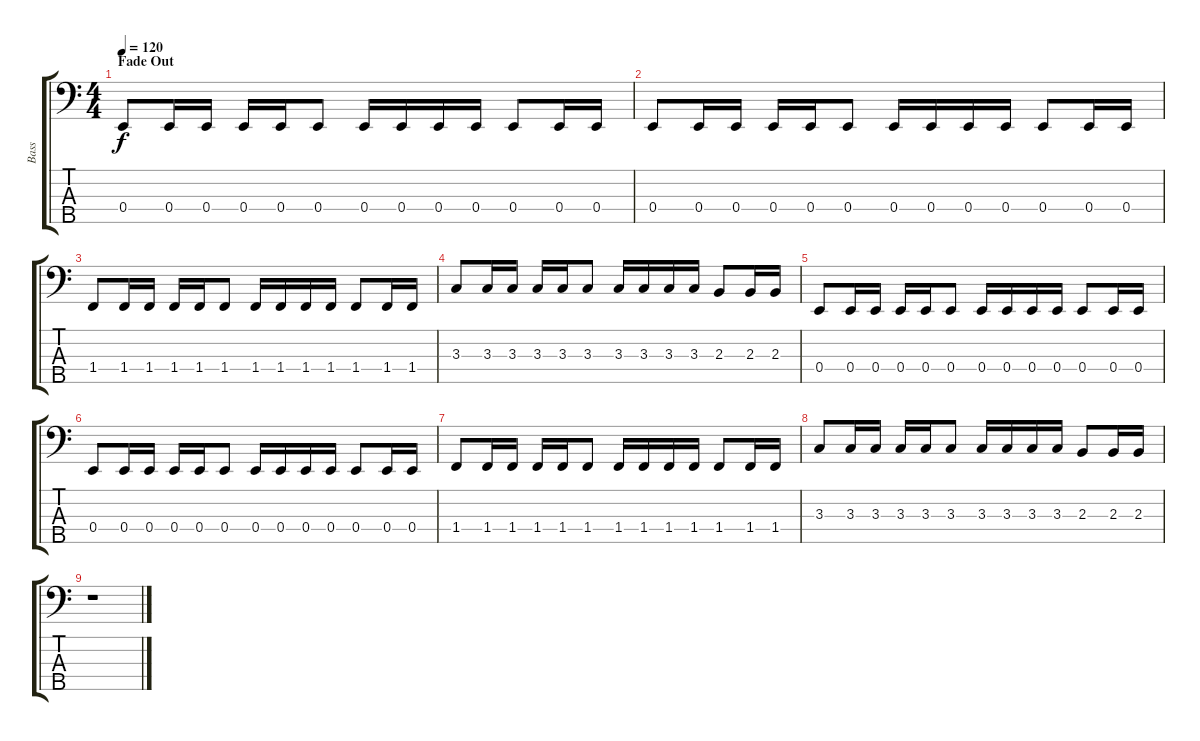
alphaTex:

\track ("Bass" "Bass") {instrument electricbassfinger}
\staff {score tabs}
\tuning (G2 D2 A1 E1 B0) {hide}
\ts (4 4)
\section ("" "Fade Out")
\tempo 120
\clef f4
\ks c
0.4.8{dy f} 0.4.16 0.4.16 0.4.16 0.4.16 0.4.8 0.4.16 0.4.16 0.4.16 0.4.16 0.4.8 0.4.16 0.4.16 |
0.4.8 0.4.16 0.4.16 0.4.16 0.4.16 0.4.8 0.4.16 0.4.16 0.4.16 0.4.16 0.4.8 0.4.16 0.4.16 |
1.4.8 1.4.16 1.4.16 1.4.16 1.4.16 1.4.8 1.4.16 1.4.16 1.4.16 1.4.16 1.4.8 1.4.16 1.4.16 |
3.3.8 3.3.16 3.3.16 3.3.16 3.3.16 3.3.8 3.3.16 3.3.16 3.3.16 3.3.16 2.3.8 2.3.16 2.3.16 |
0.4.8 0.4.16 0.4.16 0.4.16 0.4.16 0.4.8 0.4.16 0.4.16 0.4.16 0.4.16 0.4.8 0.4.16 0.4.16 |
0.4.8 0.4.16 0.4.16 0.4.16 0.4.16 0.4.8 0.4.16 0.4.16 0.4.16 0.4.16 0.4.8 0.4.16 0.4.16 |
1.4.8 1.4.16 1.4.16 1.4.16 1.4.16 1.4.8 1.4.16 1.4.16 1.4.16 1.4.16 1.4.8 1.4.16 1.4.16 |
3.3.8 3.3.16 3.3.16 3.3.16 3.3.16 3.3.8 3.3.16 3.3.16 3.3.16 3.3.16 2.3.8 2.3.16 2.3.16 |
r.1
